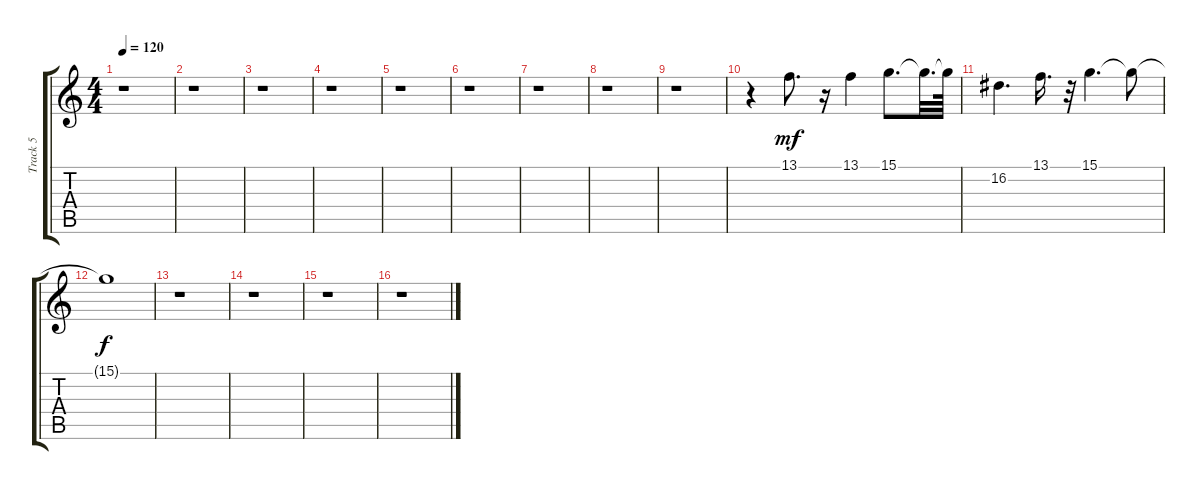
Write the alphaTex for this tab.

\track ("Track 5" "Track 5") {instrument panflute}
\staff {score tabs}
\tuning (E4 B3 G3 D3 A2 E2) {hide}
\ts (4 4)
\tempo 120
\clef g2
\ks c
r.1{dy f} |
r.1 |
r.1 |
r.1 |
r.1 |
r.1 |
r.1 |
r.1 |
r.1 |
r.4 13.1.8{d dy mf} r.16 13.1.4 15.1.8{d} 15.1{t}.32{d} 15.1{t}.64 |
16.2.4{d} 13.1.16{d} r.32 15.1.4{d} 15.1{t}.8 |
15.1{t}.1{dy f} |
r.1 |
r.1 |
r.1 |
r.1
